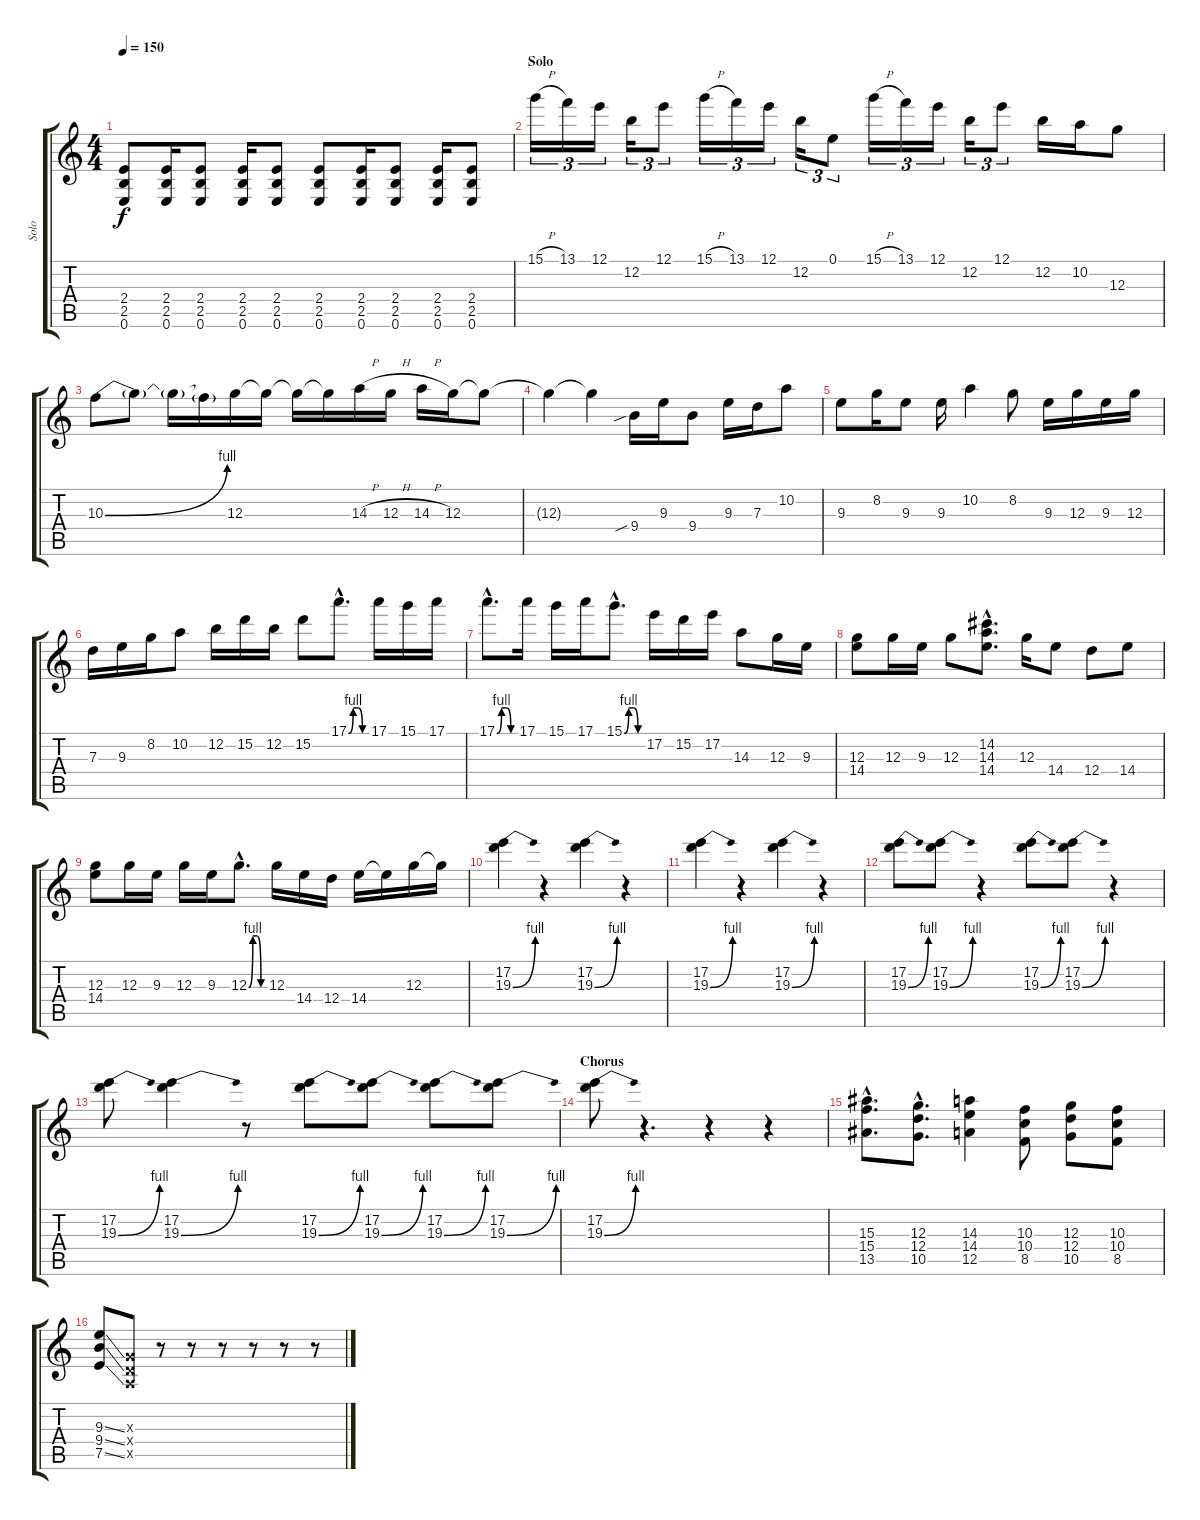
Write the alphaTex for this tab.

\track ("Solo" "Solo") {instrument overdrivenguitar}
\staff {score tabs}
\tuning (E4 B3 G3 D3 A2 E2) {hide}
\ts (4 4)
\tempo 150
\clef g2
\ks c
(2.4 2.5 0.6).8{dy f} (2.4 2.5 0.6).16 (2.4 2.5 0.6).8 (2.4 2.5 0.6).16 (2.4 2.5 0.6).8 (2.4 2.5 0.6).8 (2.4 2.5 0.6).16 (2.4 2.5 0.6).8 (2.4 2.5 0.6).16 (2.4 2.5 0.6).8{volume 14} |
\section ("" "Solo")
15.1{h}.16{tu (3 2)} 13.1.16{tu (3 2)} 12.1.16{tu (3 2)} 12.2.16{tu (3 2)} 12.1.8{tu (3 2)} 15.1{h}.16{tu (3 2)} 13.1.16{tu (3 2)} 12.1.16{tu (3 2)} 12.2.16{tu (3 2)} 0.1.8{tu (3 2)} 15.1{h}.16{tu (3 2)} 13.1.16{tu (3 2)} 12.1.16{tu (3 2)} 12.2.16{tu (3 2)} 12.1.8{tu (3 2)} 12.2.16 10.2.16 12.3.8 |
10.3{be (bend 0 0 60 4)}.8 10.3{t}.8 10.3{t}.16 10.3{t}.16 12.3.16 12.3{t}.16 12.3{t}.16 12.3{t}.16 14.3{h}.16 12.3{h}.16 14.3{h}.16 12.3.16 12.3{t}.8 |
12.3{t}.4 12.3{t}.4 9.4{sib}.16 9.3.16 9.4.8 9.3.16 7.3.16 10.2.8 |
9.3.8 8.2.16 9.3.8 9.3.16 10.2.4 8.2.8 9.3.16 12.3.16 9.3.16 12.3.16 |
7.3.16 9.3.16 8.2.16 10.2.8 12.2.16 15.2.16 12.2.16 15.2.8 17.1{be (custom 0 0 15 4 30 4 45 0 60 0) hac}.8{d} 17.1.16 15.1.16 17.1.16 |
17.1{be (custom 0 0 15 4 30 4 45 0 60 0) hac}.8{d} 17.1.16 15.1.16 17.1.16 15.1{be (custom 0 0 15 4 30 4 45 0 60 0) hac}.8{d} 17.2.16 15.2.16 17.2.16 14.3.8 12.3.16 9.3.16 |
(12.3 14.4).8 12.3.16 9.3.16 12.3.8 (14.2{hac} 14.3{hac} 14.4{hac}).8{d} 12.3.16 14.4.8 12.4.8 14.4.8 |
(12.3 14.4).8 12.3.16 9.3.16 12.3.16 9.3.16 12.3{be (custom 0 0 15 4 30 4 45 0 60 0) hac}.8{d} 12.3.16 14.4.16 12.4.16 14.4.16 14.4{t}.16 12.3.16 12.3{t}.16 |
(17.2 19.3{be (bend 0 0 60 4)}).4{volume 11} r.4 (17.2 19.3{be (bend 0 0 60 4)}).4 r.4 |
(17.2 19.3{be (bend 0 0 60 4)}).4 r.4 (17.2 19.3{be (bend 0 0 60 4)}).4 r.4 |
(17.2 19.3{be (bend 0 0 60 4)}).8 (17.2 19.3{be (bend 0 0 60 4)}).8 r.4 (17.2 19.3{be (bend 0 0 60 4)}).8 (17.2 19.3{be (bend 0 0 60 4)}).8 r.4 |
(17.2 19.3{be (bend 0 0 60 4)}).8 (17.2 19.3{be (bend 0 0 60 4)}).4 r.8 (17.2 19.3{be (bend 0 0 60 4)}).8 (17.2 19.3{be (bend 0 0 60 4)}).8 (17.2 19.3{be (bend 0 0 60 4)}).8 (17.2 19.3{be (bend 0 0 60 4)}).8 |
\section ("" "Chorus")
(17.2 19.3{be (bend 0 0 60 4)}).8 r.4{d} r.4 r.4 |
(15.3{hac} 15.4{hac} 13.5{hac}).8{d} (12.3{hac} 12.4{hac} 10.5{hac}).8{d} (14.3 14.4 12.5).4 (10.3 10.4 8.5).8 (12.3 12.4 10.5).8 (10.3 10.4 8.5).8 |
(9.3{ss} 9.4{ss} 7.5{ss}).8 (0.3{x} 0.4{x} 0.5{x}).8 r.8 r.8 r.8 r.8 r.8 r.8
